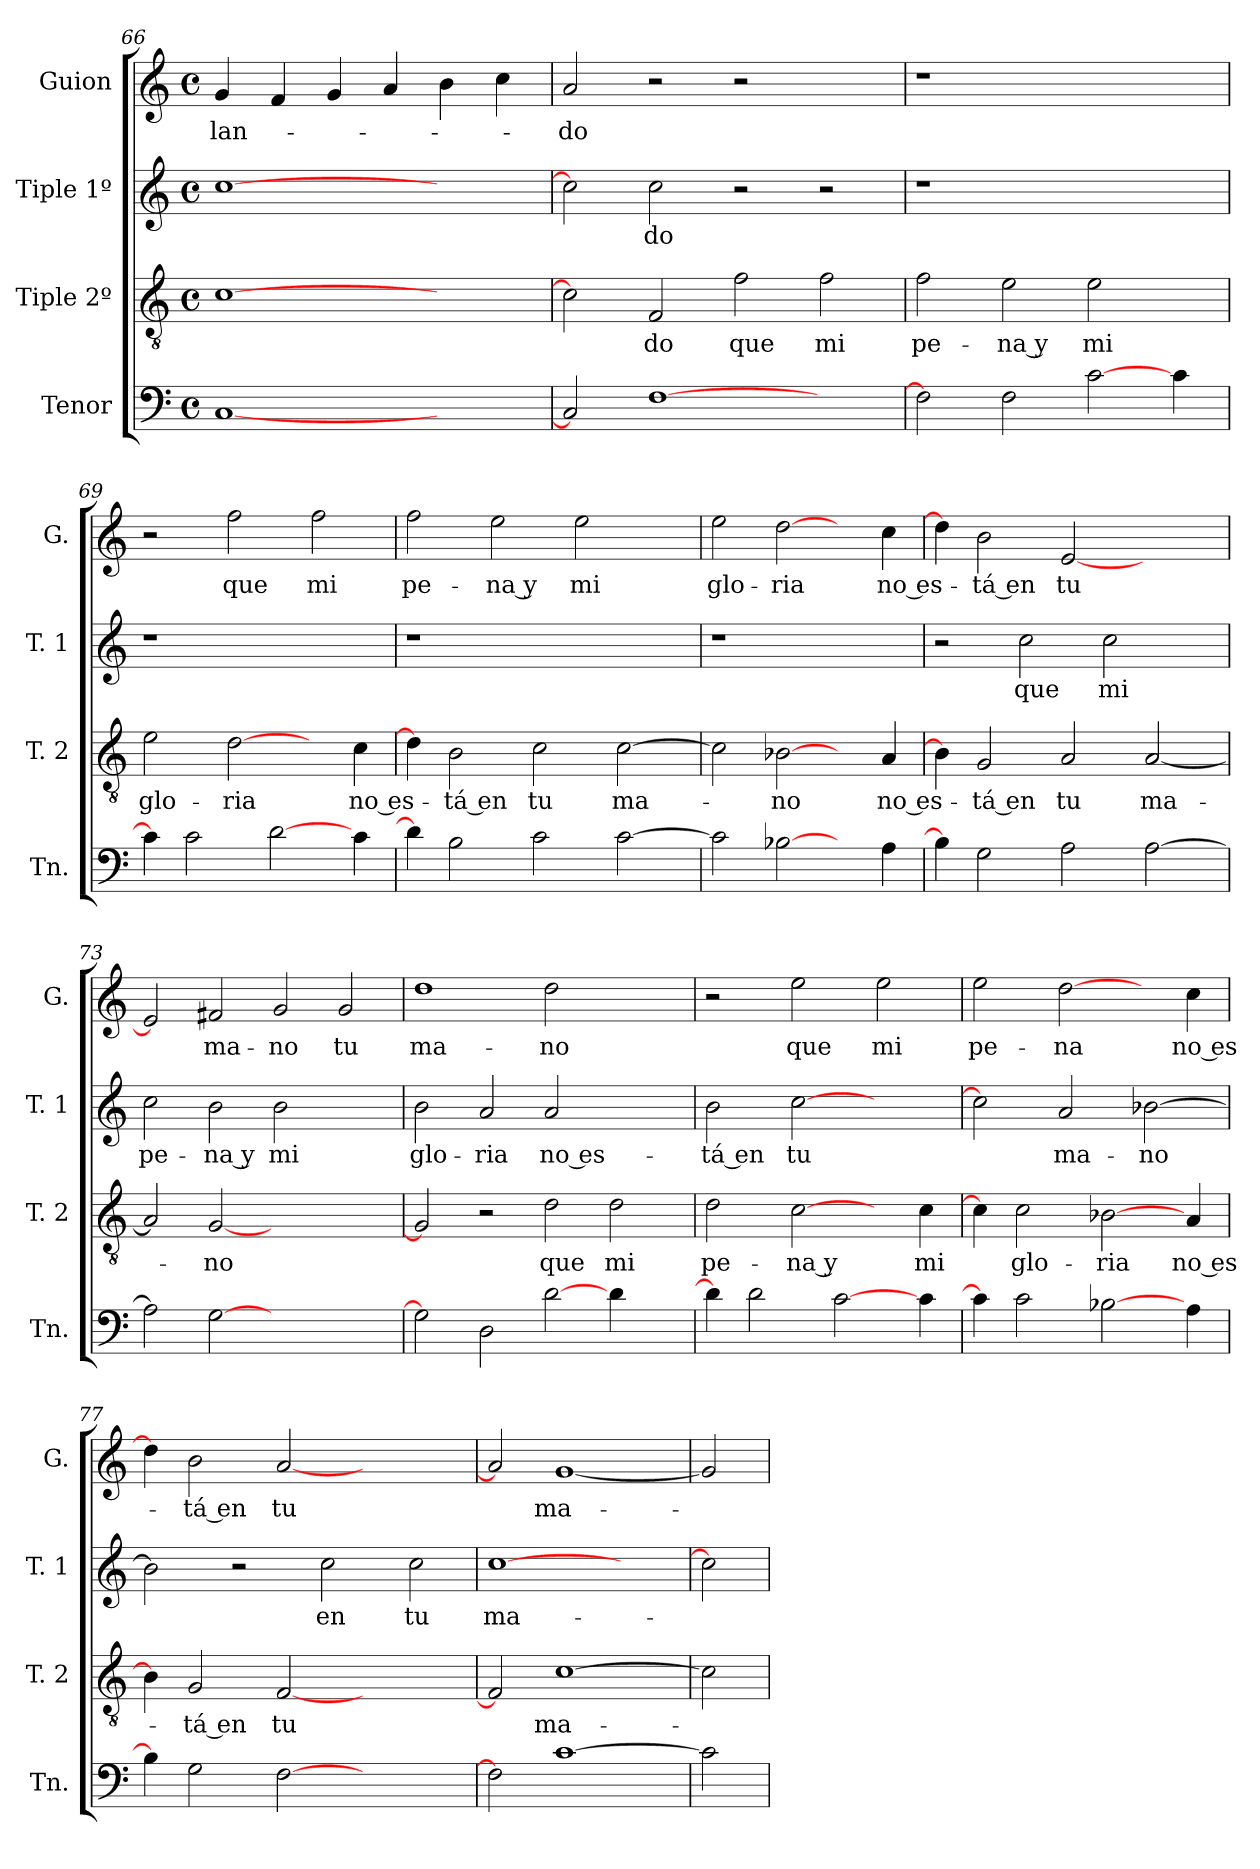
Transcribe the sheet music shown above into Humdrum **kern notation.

**kern	**kern	**text	**kern	**text	**kern	**text
*part4	*part3	*part3	*part2	*part2	*part1	*part1
*staff4	*staff3	*staff3	*staff2	*staff2	*staff1	*staff1
*I"Tenor	*I"Tiple 2º	*	*I"Tiple 1º	*	*I"Guion	*
*I'Tn.	*I'T. 2	*	*I'T. 1	*	*I'G.	*
*clefF4	*clefGv2	*	*clefG2	*	*clefG2	*
*M4/4	*M4/4	*	*M4/4	*	*M4/4	*
*met(c)	*met(c)	*	*met(c)	*	*met(c)	*
=66	=66	=66	=66	=66	=66	=66
[1C	[1c	.	[1cc	.	4g	-lan-
.	.	.	.	.	4f	.
.	.	.	.	.	4g	.
.	.	.	.	.	4a	.
2ryy	2ryy	.	2ryy	.	4b	.
.	.	.	.	.	4cc	.
=67	=67	=67	=67	=67	=67	=67
2C]	2c]	.	2cc]	.	2a	-do
[1F	2F	-do	2cc	-do	2r	.
.	2f	que	2r	.	2r	.
2ryy	2f	mi	2r	.	2ryy	.
=68	=68	=68	=68	=68	=68	=68
2F]	2f	pe-	1r	.	1r	.
2F	2e	-na y	.	.	.	.
[2c	2e	mi	2ryy	.	2ryy	.
4c	4ryy	.	4ryy	.	4ryy	.
=69	=69	=69	=69	=69	=69	=69
4c]	2e	glo-	1r	.	2r	.
2c	.	.	.	.	.	.
.	[2d	-ria	.	.	2ff	que
[2d	.	.	.	.	.	.
.	4ryy	.	2ryy	.	2ff	mi
4c	4c	no es-	.	.	.	.
=70	=70	=70	=70	=70	=70	=70
4d]	4d]	.	1r	.	2ff	pe-
2B	2B	-tá en	.	.	.	.
.	.	.	.	.	2ee	-na y
2c	2c	tu	.	.	.	.
.	.	.	2ryy	.	2ee	mi
[2c	[2c	ma-	.	.	.	.
.	.	.	4ryy	.	4ryy	.
=71	=71	=71	=71	=71	=71	=71
2c]	2c]	.	1r	.	2ee	glo-
[2B-X	[2B-X	-no	.	.	[2dd	-ria
4ryy	4ryy	.	2ryy	.	4ryy	.
4A	4A	no es-	.	.	4cc	no es-
=72	=72	=72	=72	=72	=72	=72
4B-]	4B-]	.	2r	.	4dd]	.
2G	2G	-tá en	.	.	2b	-tá en
.	.	.	2cc	que	.	.
2A	2A	tu	.	.	[2e	tu
.	.	.	2cc	mi	.	.
[2A	[2A	ma-	.	.	2ryy	.
.	.	.	4ryy	.	.	.
=73	=73	=73	=73	=73	=73	=73
2A]	2A]	.	2cc	pe-	2e]	.
[2G	[2G	-no	2b	-na y	2f#X	ma-
1ryy	1ryy	.	2b	mi	2g	-no
.	.	.	2ryy	.	2g	tu
=74	=74	=74	=74	=74	=74	=74
2G]	2G]	.	2b	glo-	1dd	ma-
2D	2r	.	2a	-ria	.	.
[2d	2d	que	2a	no es-	2dd	-no
4d	2d	mi	2ryy	.	2ryy	.
4ryy	.	.	.	.	.	.
=75	=75	=75	=75	=75	=75	=75
4d]	2d	pe-	2b	-tá en	2r	.
2d	.	.	.	.	.	.
.	[2c	-na y	[2cc	tu	2ee	que
[2c	.	.	.	.	.	.
.	4ryy	.	2ryy	.	2ee	mi
4c	4c	mi	.	.	.	.
=76	=76	=76	=76	=76	=76	=76
4c]	4c]	.	2cc]	.	2ee	pe-
2c	2c	glo-	.	.	.	.
.	.	.	2a	ma-	[2dd	-na
[2B-X	[2B-X	-ria	.	.	.	.
.	.	.	[2b-X	-no	4ryy	.
4A	4A	no es-	.	.	4cc	no es-
=77	=77	=77	=77	=77	=77	=77
4B-]	4B-]	.	2b-]	.	4dd]	.
2G	2G	-tá en	.	.	2b	-tá en
.	.	.	2r	.	.	.
[2F	[2F	tu	.	.	[2a	tu
.	.	.	2cc	en	.	.
2.ryy	2.ryy	.	.	.	2.ryy	.
.	.	.	2cc	tu	.	.
=78	=78	=78	=78	=78	=78	=78
2F]	2F]	.	[1cc	ma-	2a]	.
[1c	[1c	ma-	.	.	[1g	ma-
.	.	.	2ryy	.	.	.
=79	=79	=79	=79	=79	=79	=79
2c]	2c]	.	2cc]	.	2g]	.
=	=	=	=	=	=	=
*-	*-	*-	*-	*-	*-	*-
